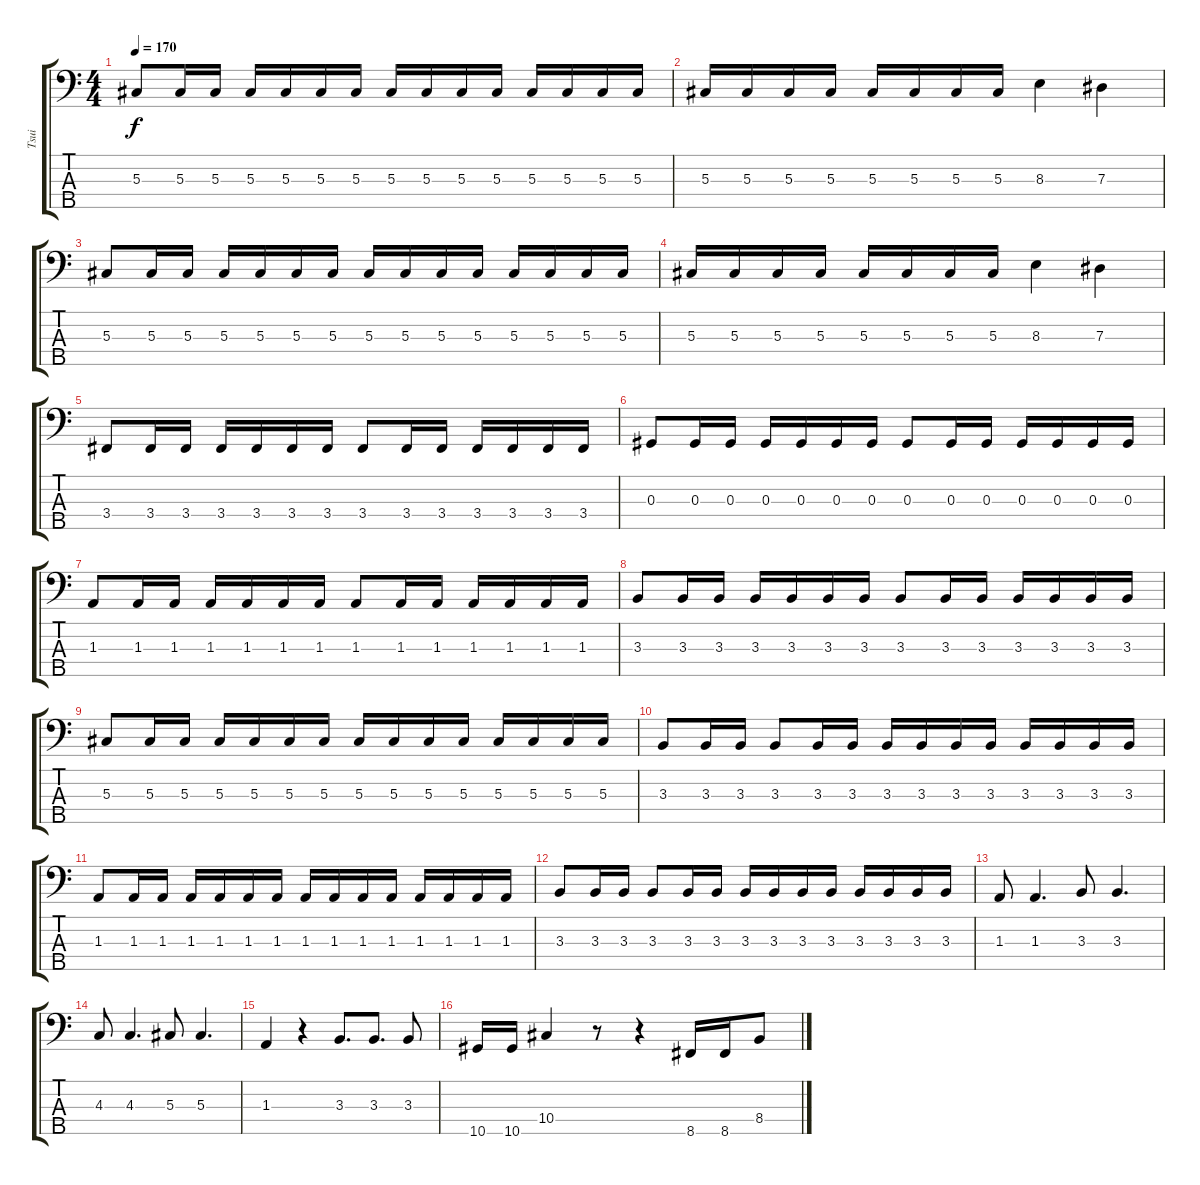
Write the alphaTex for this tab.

\track ("Tsui" "Tsui") {instrument electricbassfinger}
\staff {score tabs}
\tuning (Gb2 Db2 Ab1 Eb1 Bb0) {hide}
\ts (4 4)
\tempo 170
\clef f4
\ks c
5.3.8{dy f} 5.3.16 5.3.16 5.3.16 5.3.16 5.3.16 5.3.16 5.3.16 5.3.16 5.3.16 5.3.16 5.3.16 5.3.16 5.3.16 5.3.16 |
5.3.16 5.3.16 5.3.16 5.3.16 5.3.16 5.3.16 5.3.16 5.3.16 8.3.4 7.3.4 |
5.3.8 5.3.16 5.3.16 5.3.16 5.3.16 5.3.16 5.3.16 5.3.16 5.3.16 5.3.16 5.3.16 5.3.16 5.3.16 5.3.16 5.3.16 |
5.3.16 5.3.16 5.3.16 5.3.16 5.3.16 5.3.16 5.3.16 5.3.16 8.3.4 7.3.4 |
3.4.8 3.4.16 3.4.16 3.4.16 3.4.16 3.4.16 3.4.16 3.4.8 3.4.16 3.4.16 3.4.16 3.4.16 3.4.16 3.4.16 |
0.3.8 0.3.16 0.3.16 0.3.16 0.3.16 0.3.16 0.3.16 0.3.8 0.3.16 0.3.16 0.3.16 0.3.16 0.3.16 0.3.16 |
1.3.8 1.3.16 1.3.16 1.3.16 1.3.16 1.3.16 1.3.16 1.3.8 1.3.16 1.3.16 1.3.16 1.3.16 1.3.16 1.3.16 |
3.3.8 3.3.16 3.3.16 3.3.16 3.3.16 3.3.16 3.3.16 3.3.8 3.3.16 3.3.16 3.3.16 3.3.16 3.3.16 3.3.16 |
5.3.8 5.3.16 5.3.16 5.3.16 5.3.16 5.3.16 5.3.16 5.3.16 5.3.16 5.3.16 5.3.16 5.3.16 5.3.16 5.3.16 5.3.16 |
3.3.8 3.3.16 3.3.16 3.3.8 3.3.16 3.3.16 3.3.16 3.3.16 3.3.16 3.3.16 3.3.16 3.3.16 3.3.16 3.3.16 |
1.3.8 1.3.16 1.3.16 1.3.16 1.3.16 1.3.16 1.3.16 1.3.16 1.3.16 1.3.16 1.3.16 1.3.16 1.3.16 1.3.16 1.3.16 |
3.3.8 3.3.16 3.3.16 3.3.8 3.3.16 3.3.16 3.3.16 3.3.16 3.3.16 3.3.16 3.3.16 3.3.16 3.3.16 3.3.16 |
1.3.8 1.3.4{d} 3.3.8 3.3.4{d} |
4.3.8 4.3.4{d} 5.3.8 5.3.4{d} |
1.3.4 r.4 3.3.8{d} 3.3.8{d} 3.3.8 |
10.5.16 10.5.16 10.4.4 r.8 r.4 8.5.16 8.5.16 8.4.8
